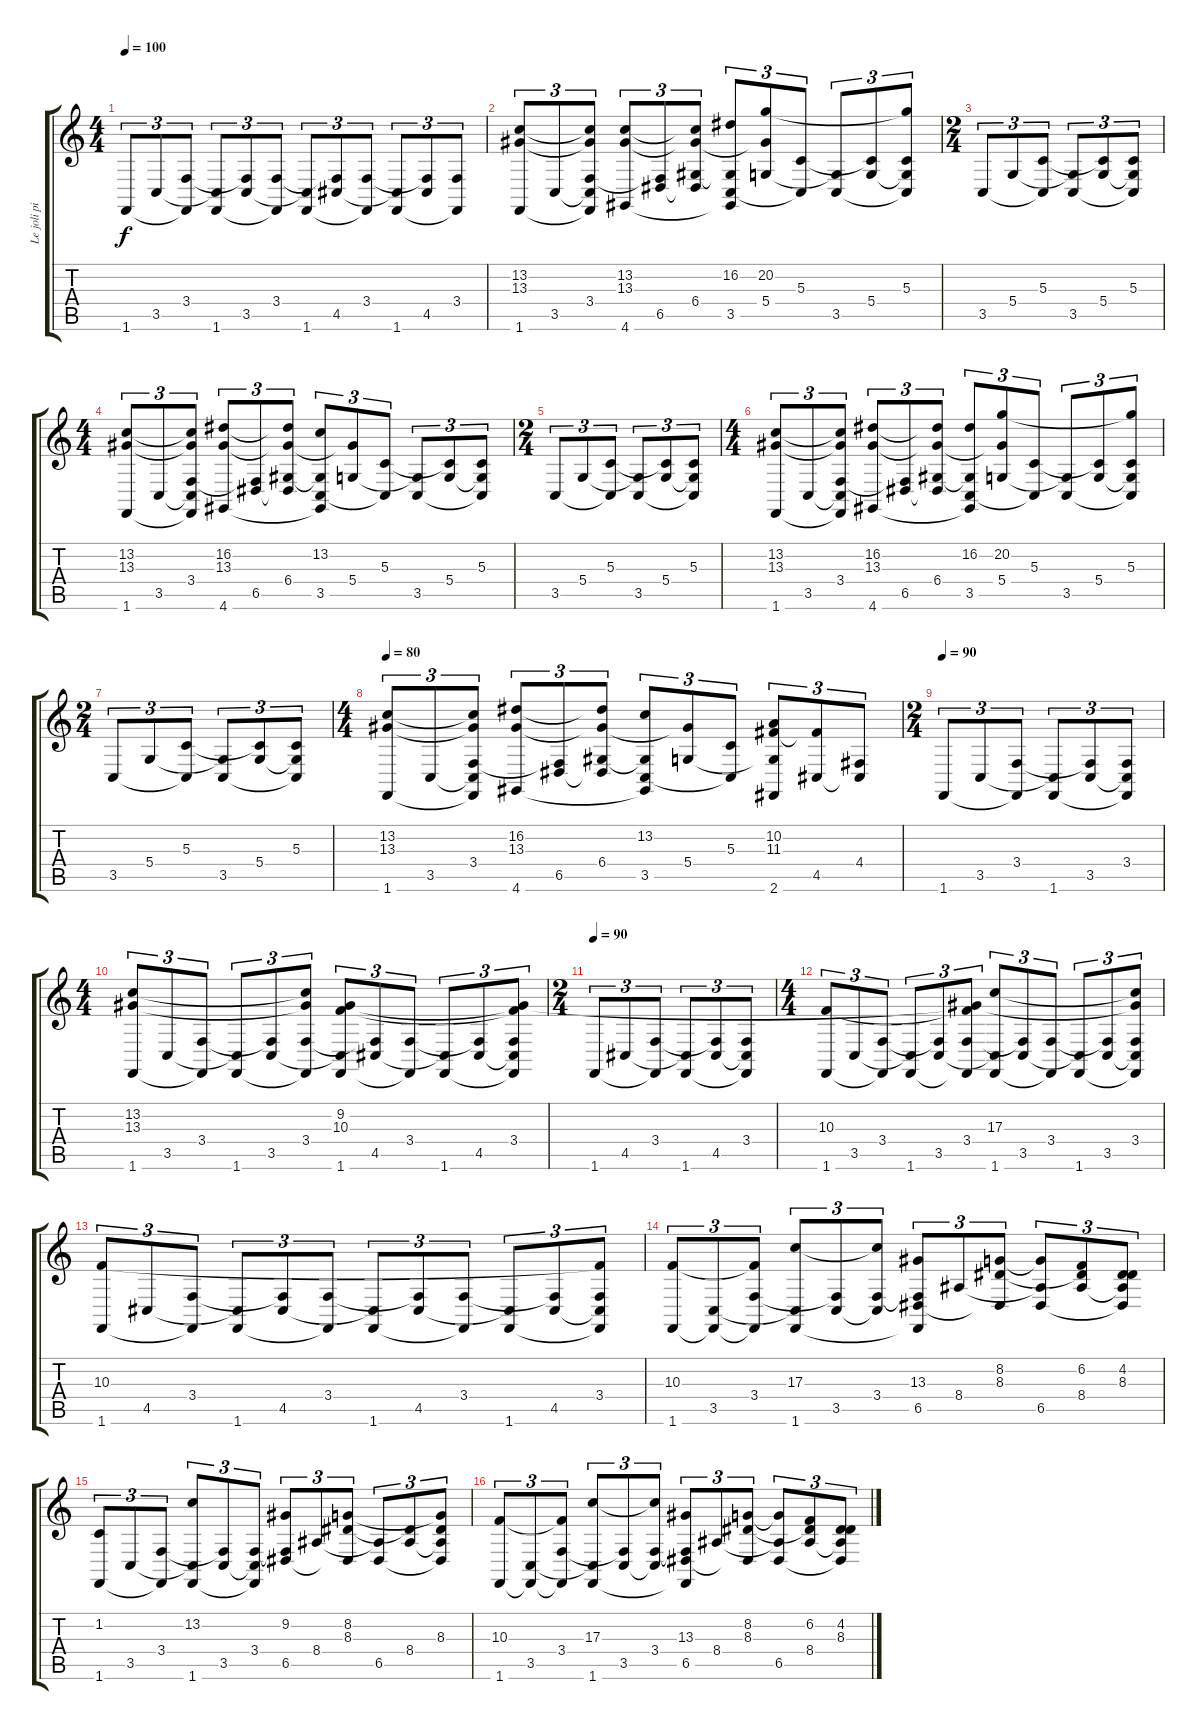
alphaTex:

\track ("Le joli piano de Michael" "Le joli pi") {instrument acousticgrandpiano}
\staff {score tabs}
\tuning (E4 B3 G3 D3 A2 E2) {hide}
\ts (4 4)
\tempo 100
\clef g2
\ks c
1.6.8{tu (3 2) dy f} 3.5.8{tu (3 2)} (3.4 1.6{t}).8{tu (3 2)} (3.5{t} 1.6).8{tu (3 2)} (3.4{t} 3.5).8{tu (3 2)} (3.4 1.6{t}).8{tu (3 2)} (3.5{t} 1.6).8{tu (3 2)} (3.4{t} 4.5).8{tu (3 2)} (3.4 1.6{t}).8{tu (3 2)} (4.5{t} 1.6).8{tu (3 2)} (3.4{t} 4.5).8{tu (3 2)} (3.4 1.6{t}).8{tu (3 2)} |
(13.2 13.3 1.6).8{tu (3 2)} 3.5.8{tu (3 2)} (13.2{t} 13.3{t} 3.4 3.5{t} 1.6{t}).8{tu (3 2)} (13.2 13.3 4.6).8{tu (3 2)} (3.4{t} 6.5).8{tu (3 2)} (13.2{t} 13.3{t} 6.4 6.5{t}).8{tu (3 2)} (16.2 6.4{t} 3.5 4.6{t}).8{tu (3 2)} (20.2 13.3{t} 5.4).8{tu (3 2)} (5.3 3.5{t}).8{tu (3 2)} (5.4{t} 3.5).8{tu (3 2)} (5.3{t} 5.4).8{tu (3 2)} (20.2{t} 5.3 5.4{t} 3.5{t}).8{tu (3 2)} |
\ts (2 4)
3.5.8{tu (3 2)} 5.4.8{tu (3 2)} (5.3 3.5{t}).8{tu (3 2)} (5.4{t} 3.5).8{tu (3 2)} (5.3{t} 5.4).8{tu (3 2)} (5.3 5.4{t} 3.5{t}).8{tu (3 2)} |
\ts (4 4)
(13.2 13.3 1.6).8{tu (3 2)} 3.5.8{tu (3 2)} (13.2{t} 13.3{t} 3.4 3.5{t} 1.6{t}).8{tu (3 2)} (16.2 13.3 4.6).8{tu (3 2)} (3.4{t} 6.5).8{tu (3 2)} (16.2{t} 13.3{t} 6.4 6.5{t}).8{tu (3 2)} (13.2 6.4{t} 3.5 4.6{t}).8{tu (3 2)} (13.3{t} 5.4).8{tu (3 2)} (5.3 3.5{t}).8{tu (3 2)} (5.4{t} 3.5).8{tu (3 2)} (5.3{t} 5.4).8{tu (3 2)} (5.3 5.4{t} 3.5{t}).8{tu (3 2)} |
\ts (2 4)
3.5.8{tu (3 2)} 5.4.8{tu (3 2)} (5.3 3.5{t}).8{tu (3 2)} (5.4{t} 3.5).8{tu (3 2)} (5.3{t} 5.4).8{tu (3 2)} (5.3 5.4{t} 3.5{t}).8{tu (3 2)} |
\ts (4 4)
(13.2 13.3 1.6).8{tu (3 2)} 3.5.8{tu (3 2)} (13.2{t} 13.3{t} 3.4 3.5{t} 1.6{t}).8{tu (3 2)} (16.2 13.3 4.6).8{tu (3 2)} (3.4{t} 6.5).8{tu (3 2)} (16.2{t} 13.3{t} 6.4 6.5{t}).8{tu (3 2)} (16.2 6.4{t} 3.5 4.6{t}).8{tu (3 2)} (20.2 13.3{t} 5.4).8{tu (3 2)} (5.3 3.5{t}).8{tu (3 2)} (5.4{t} 3.5).8{tu (3 2)} (5.3{t} 5.4).8{tu (3 2)} (20.2{t} 5.3 5.4{t} 3.5{t}).8{tu (3 2)} |
\ts (2 4)
3.5.8{tu (3 2)} 5.4.8{tu (3 2)} (5.3 3.5{t}).8{tu (3 2)} (5.4{t} 3.5).8{tu (3 2)} (5.3{t} 5.4).8{tu (3 2)} (5.3 5.4{t} 3.5{t}).8{tu (3 2)} |
\ts (4 4)
\tempo 80
(13.2 13.3 1.6).8{tu (3 2)} 3.5.8{tu (3 2)} (13.2{t} 13.3{t} 3.4 3.5{t} 1.6{t}).8{tu (3 2)} (16.2 13.3 4.6).8{tu (3 2)} (3.4{t} 6.5).8{tu (3 2)} (16.2{t} 13.3{t} 6.4 6.5{t}).8{tu (3 2)} (13.2 6.4{t} 3.5 4.6{t}).8{tu (3 2)} (13.3{t} 5.4).8{tu (3 2)} (5.3 3.5{t}).8{tu (3 2)} (10.2 11.3 5.4{t} 2.6).8{tu (3 2)} (11.3{t} 4.5).8{tu (3 2)} (4.4 4.5{t}).8{tu (3 2)} |
\ts (2 4)
\tempo 90
1.6.8{tu (3 2)} 3.5.8{tu (3 2)} (3.4 1.6{t}).8{tu (3 2)} (3.5{t} 1.6).8{tu (3 2)} (3.4{t} 3.5).8{tu (3 2)} (3.4 3.5{t} 1.6{t}).8{tu (3 2)} |
\ts (4 4)
(13.2 13.3 1.6).8{tu (3 2)} 3.5.8{tu (3 2)} (3.4 1.6{t}).8{tu (3 2)} (3.5{t} 1.6).8{tu (3 2)} (3.4{t} 3.5).8{tu (3 2)} (13.2{t} 13.3{t} 3.4 1.6{t}).8{tu (3 2)} (9.2 10.3 3.5{t} 1.6).8{tu (3 2)} (3.4{t} 4.5).8{tu (3 2)} (3.4 1.6{t}).8{tu (3 2)} (4.5{t} 1.6).8{tu (3 2)} (3.4{t} 4.5).8{tu (3 2)} (9.2{t} 10.3{t} 3.4 4.5{t} 1.6{t}).8{tu (3 2)} |
\ts (2 4)
\tempo 90
1.6.8{tu (3 2)} 4.5.8{tu (3 2)} (3.4 1.6{t}).8{tu (3 2)} (4.5{t} 1.6).8{tu (3 2)} (3.4{t} 4.5).8{tu (3 2)} (3.4 4.5{t} 1.6{t}).8{tu (3 2)} |
\ts (4 4)
(10.3 1.6).8{tu (3 2)} 3.5.8{tu (3 2)} (3.4 1.6{t}).8{tu (3 2)} (3.5{t} 1.6).8{tu (3 2)} (3.4{t} 3.5).8{tu (3 2)} (9.2{t} 10.3{t} 3.4 1.6{t}).8{tu (3 2)} (17.3 3.5{t} 1.6).8{tu (3 2)} (3.4{t} 3.5).8{tu (3 2)} (3.4 1.6{t}).8{tu (3 2)} (3.5{t} 1.6).8{tu (3 2)} (3.4{t} 3.5).8{tu (3 2)} (9.2{t} 17.3{t} 3.4 3.5{t} 1.6{t}).8{tu (3 2)} |
(10.3 1.6).8{tu (3 2)} 4.5.8{tu (3 2)} (3.4 1.6{t}).8{tu (3 2)} (4.5{t} 1.6).8{tu (3 2)} (3.4{t} 4.5).8{tu (3 2)} (3.4 1.6{t}).8{tu (3 2)} (4.5{t} 1.6).8{tu (3 2)} (3.4{t} 4.5).8{tu (3 2)} (3.4 1.6{t}).8{tu (3 2)} (4.5{t} 1.6).8{tu (3 2)} (3.4{t} 4.5).8{tu (3 2)} (10.3{t} 3.4 4.5{t} 1.6{t}).8{tu (3 2)} |
(10.3 1.6).8{tu (3 2)} (3.5 1.6{t}).8{tu (3 2)} (10.3{t} 3.4 1.6{t}).8{tu (3 2)} (17.3 3.5{t} 1.6).8{tu (3 2)} (3.4{t} 3.5).8{tu (3 2)} (17.3{t} 3.4 3.5{t}).8{tu (3 2)} (13.3 3.4{t} 6.5 1.6{t}).8{tu (3 2)} 8.4.8{tu (3 2)} (8.2 8.3 6.5{t}).8{tu (3 2)} (8.2{t} 8.4{t} 6.5).8{tu (3 2)} (6.2 8.3{t} 8.4).8{tu (3 2)} (4.2 8.3 8.4{t} 6.5{t}).8{tu (3 2)} |
(1.2 1.6).8{tu (3 2)} 3.5.8{tu (3 2)} (3.4 1.6{t}).8{tu (3 2)} (13.2 3.5{t} 1.6).8{tu (3 2)} (3.4{t} 3.5).8{tu (3 2)} (3.4 3.5{t} 1.6{t}).8{tu (3 2)} (9.2 3.4{t} 6.5).8{tu (3 2)} 8.4.8{tu (3 2)} (8.2 8.3 6.5{t}).8{tu (3 2)} (8.4{t} 6.5).8{tu (3 2)} (8.3{t} 8.4).8{tu (3 2)} (8.2{t} 8.3 8.4{t} 6.5{t}).8{tu (3 2)} |
(10.3 1.6).8{tu (3 2)} (3.5 1.6{t}).8{tu (3 2)} (10.3{t} 3.4 1.6{t}).8{tu (3 2)} (17.3 3.5{t} 1.6).8{tu (3 2)} (3.4{t} 3.5).8{tu (3 2)} (17.3{t} 3.4 3.5{t}).8{tu (3 2)} (13.3 3.4{t} 6.5 1.6{t}).8{tu (3 2)} 8.4.8{tu (3 2)} (8.2 8.3 6.5{t}).8{tu (3 2)} (8.2{t} 8.4{t} 6.5).8{tu (3 2)} (6.2 8.3{t} 8.4).8{tu (3 2)} (4.2 8.3 8.4{t} 6.5{t}).8{tu (3 2)}
